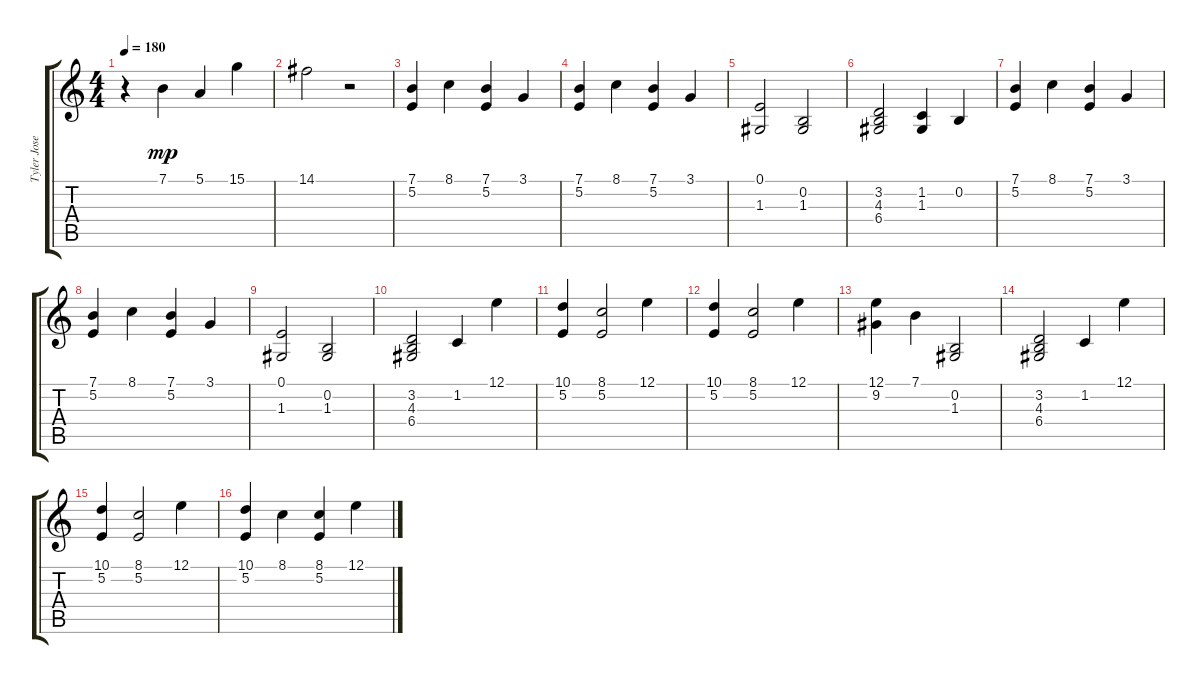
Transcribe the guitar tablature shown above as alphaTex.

\track ("Tyler Joseph Vocal" "Tyler Jose") {instrument acousticgrandpiano}
\staff {score tabs}
\tuning (E4 B3 G3 D3 A2 E2) {hide}
\ts (4 4)
\tempo 180
\clef g2
\ks c
r.4{dy mp} 7.1.4 5.1.4 15.1.4 |
14.1.2 r.2 |
(7.1 5.2).4 8.1.4 (7.1 5.2).4 3.1.4 |
(7.1 5.2).4 8.1.4 (7.1 5.2).4 3.1.4 |
(0.1 1.3).2 (0.2 1.3).2 |
(3.2 4.3 6.4).2 (1.2 1.3).4 0.2.4 |
(7.1 5.2).4 8.1.4 (7.1 5.2).4 3.1.4 |
(7.1 5.2).4 8.1.4 (7.1 5.2).4 3.1.4 |
(0.1 1.3).2 (0.2 1.3).2 |
(3.2 4.3 6.4).2 1.2.4 12.1.4 |
(10.1 5.2).4 (8.1 5.2).2 12.1.4 |
(10.1 5.2).4 (8.1 5.2).2 12.1.4 |
(12.1 9.2).4 7.1.4 (0.2 1.3).2 |
(3.2 4.3 6.4).2 1.2.4 12.1.4 |
(10.1 5.2).4 (8.1 5.2).2 12.1.4 |
(10.1 5.2).4 8.1.4 (8.1 5.2).4 12.1.4
